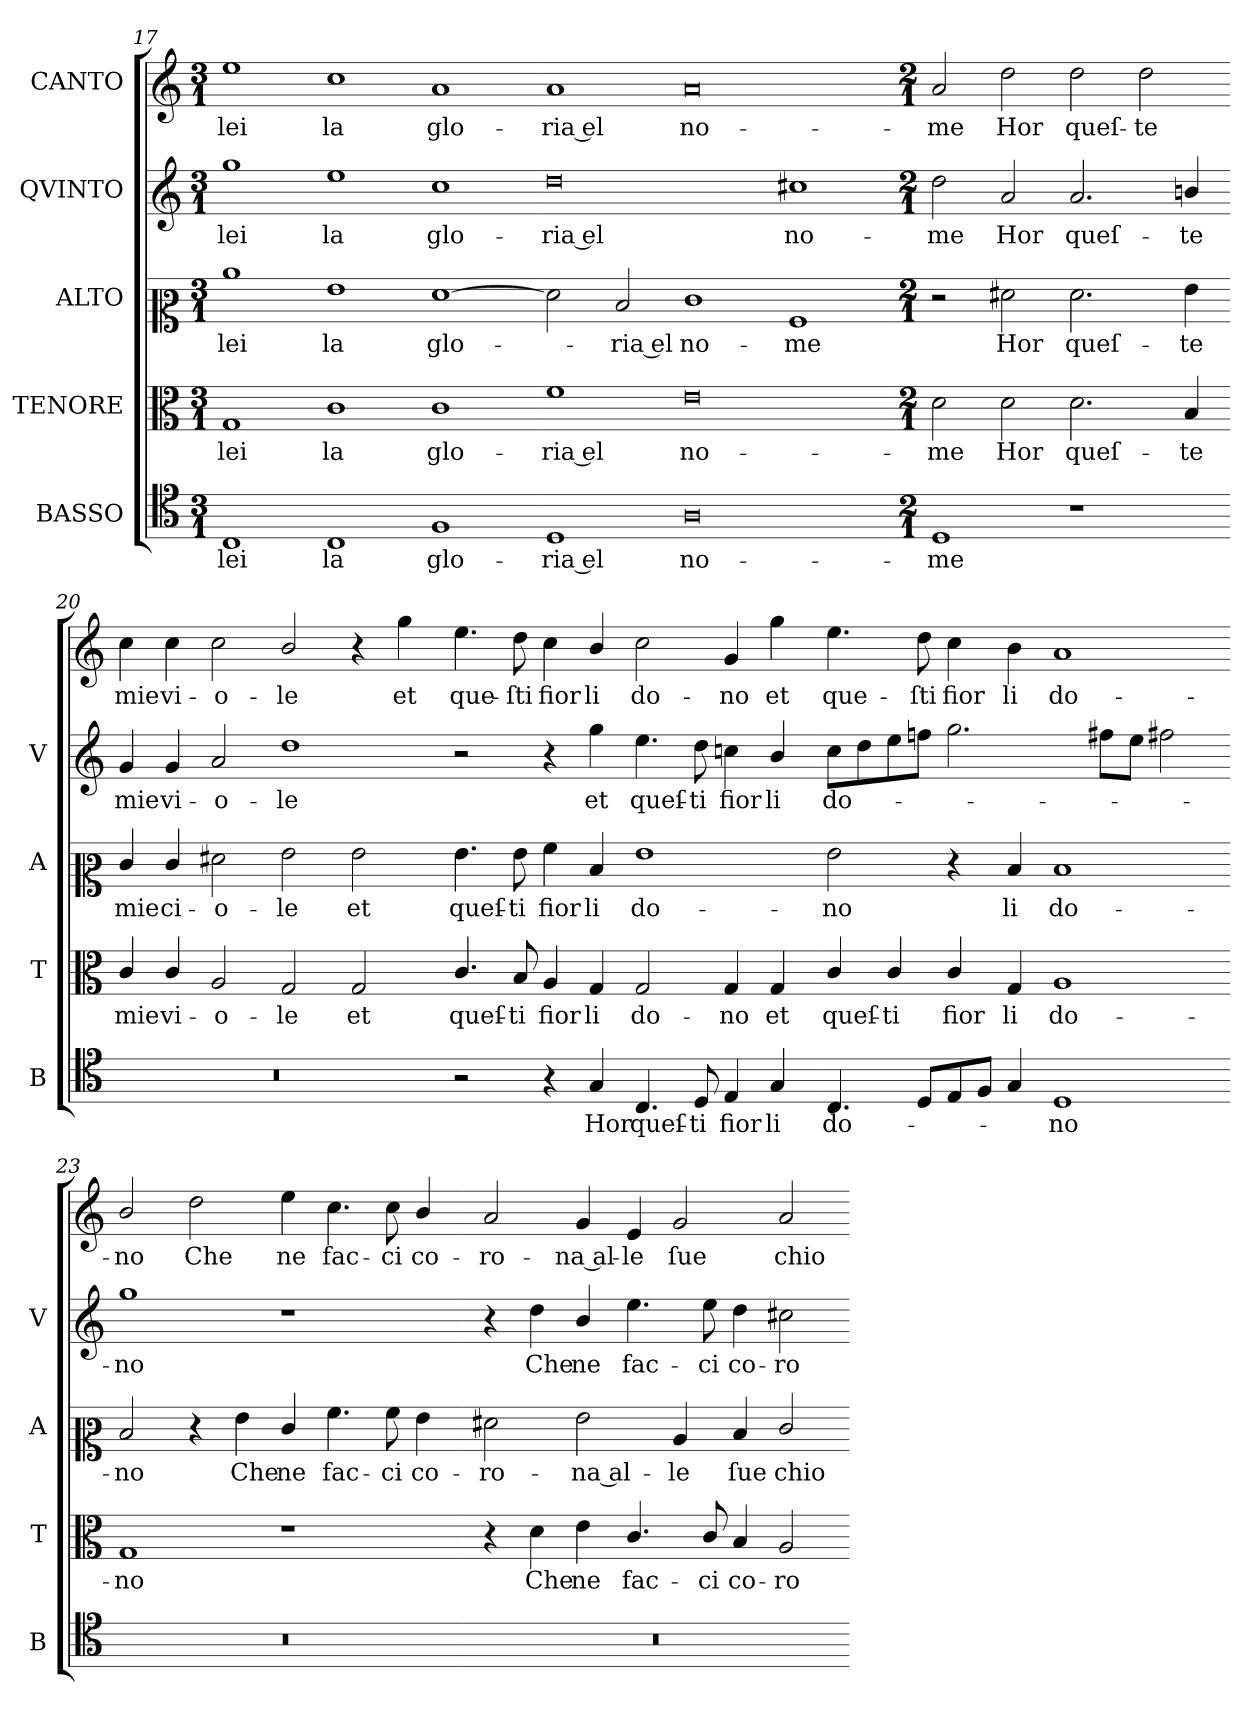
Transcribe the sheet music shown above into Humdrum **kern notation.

**kern	**text	**kern	**text	**kern	**text	**kern	**text	**kern	**text
*part5	*part5	*part4	*part4	*part3	*part3	*part2	*part2	*part1	*part1
*staff5	*staff5	*staff4	*staff4	*staff3	*staff3	*staff2	*staff2	*staff1	*staff1
*I"BASSO	*	*I"TENORE	*	*I"ALTO	*	*I"QVINTO	*	*I"CANTO	*
*I'B	*	*I'T	*	*I'A	*	*I'V	*	*	*
*clefC4	*	*clefC3	*	*clefC2	*	*clefG2	*	*clefG2	*
*k[]	*	*k[]	*	*k[]	*	*k[]	*	*k[]	*
*C:	*	*C:	*	*C:	*	*C:	*	*C:	*
*M3/1	*	*M3/1	*	*M3/1	*	*M3/1	*	*M3/1	*
=17	=17	=17	=17	=17	=17	=17	=17	=17	=17
1C	lei	1G	lei	1cc	lei	1gg	lei	1ee	lei
1C	la	1c	la	1g	la	1ee	la	1cc	la
1F	glo-	1c	glo-	[1f	glo-	1cc	glo-	1a	glo-
=18-	=18-	=18-	=18-	=18-	=18-	=18-	=18-	=18-	=18-
1D	ria el	1f	ria el	2f]	.	0dd	ria el	1a	ria el
.	.	.	.	2d/	ria el	.	.	.	.
0A	no-	0e	no-	1e	no-	.	.	0a	no-
.	.	.	.	1A	-me	1cc#X	no-	.	.
=19-	=19-	=19-	=19-	=19-	=19-	=19-	=19-	=19-	=19-
*M2/1	*	*M2/1	*	*M2/1	*	*M2/1	*	*M2/1	*
1D	-me	2d\	-me	2r	.	2dd\	-me	2a/	-me
.	.	2d\	Hor	2f#X\	Hor	2a/	Hor	2dd\	Hor
1r	.	2.d\	queſ-	2.f#\	queſ-	2.a/	queſ-	2dd\	queſ-
.	.	.	.	.	.	.	.	2dd\	-te
.	.	4B/	-te	4g\	-te	4bn/	-te	.	.
=20-	=20-	=20-	=20-	=20-	=20-	=20-	=20-	=20-	=20-
0r	.	4c/	mie	4e/	mie	4g/	mie	4cc\	mie
.	.	4c/	vi-	4e/	ci-	4g/	vi-	4cc\	vi-
.	.	2A/	-o-	2f#X\	-o-	2a/	-o-	2cc\	-o-
.	.	2G/	-le	2g\	-le	1dd	-le	2b/	-le
.	.	2G/	et	2g\	et	.	.	4r	.
.	.	.	.	.	.	.	.	4gg\	et
=21-	=21-	=21-	=21-	=21-	=21-	=21-	=21-	=21-	=21-
2r	.	4.c/	queſ-	4.g\	queſ-	2r	.	4.ee\	que-
.	.	8B/	-ti	8g\	-ti	.	.	8dd\	-ſti
4r	.	4A/	fior	4a\	fior	4r	.	4cc\	fior
4G/	Hor	4G/	li	4d/	li	4gg\	et	4b/	li
4.C/	queſ-	2G/	do-	1g	do-	4.ee\	queſ-	2cc\	do-
8D/	-ti	.	.	.	.	8dd\	-ti	.	.
4E/	fior	4G/	-no	.	.	4ccn\	fior	4g/	-no
!	!	!	!LO:LY:i	!	!	!	!	!	!LO:LY:i
4G/	li	4G/	et	.	.	4b/	li	4gg\	et
=22-	=22-	=22-	=22-	=22-	=22-	=22-	=22-	=22-	=22-
!	!	!	!LO:LY:i	!	!	!	!	!	!LO:LY:i
4.C/	do-	4c/	queſ-	2g\	-no	8cc\L	do-	4.ee\	que-
.	.	.	.	.	.	8dd\	.	.	.
!	!	!	!LO:LY:i	!	!	!	!	!	!
.	.	4c/	-ti	.	.	8ee\	.	.	.
!	!	!	!	!	!	!	!	!	!LO:LY:i
8D/L	.	.	.	.	.	8ffn\J	.	8dd\	-ſti
!	!	!	!LO:LY:i	!	!	!	!	!	!LO:LY:i
8E/	.	4c/	fior	4r	.	2.gg\	.	4cc\	fior
8F/J	.	.	.	.	.	.	.	.	.
!	!	!	!LO:LY:i	!	!	!	!	!	!LO:LY:i
4G/	.	4G/	li	4d/	li	.	.	4b\	li
!	!	!	!LO:LY:i	!	!	!	!	!	!LO:LY:i
1D	-no	1A	do-	1d	do-	.	.	1a	do-
.	.	.	.	.	.	8ff#X\L	.	.	.
.	.	.	.	.	.	8ee\J	.	.	.
.	.	.	.	.	.	2ff#X\	.	.	.
=23-	=23-	=23-	=23-	=23-	=23-	=23-	=23-	=23-	=23-
!	!	!	!LO:LY:i	!	!	!	!	!	!LO:LY:i
0r	.	1G	-no	2d/	-no	1gg	-no	2b/	-no
.	.	.	.	4r	.	.	.	2dd\	Che
.	.	.	.	4g\	Che	.	.	.	.
.	.	1r	.	4e/	ne	1r	.	4ee\	ne
.	.	.	.	4.a\	fac-	.	.	4.cc\	fac-
.	.	.	.	8a\	-ci	.	.	8cc\	-ci
.	.	.	.	4g\	co-	.	.	4b/	co-
=24-	=24-	=24-	=24-	=24-	=24-	=24-	=24-	=24-	=24-
0r	.	4r	.	2f#X\	-ro-	4r	.	2a/	-ro-
.	.	4d\	Che	.	.	4dd\	Che	.	.
.	.	4e\	ne	2g\	na al-	4b/	ne	4g/	na al-
.	.	4.c/	fac-	.	.	4.ee\	fac-	4e/	-le
.	.	.	.	4c/	-le	.	.	2g/	ſue
.	.	8c/	-ci	.	.	8ee\	-ci	.	.
.	.	4B/	co-	4d/	ſue	4dd\	co-	.	.
.	.	2A/	-ro-	2e/	chio-	2cc#X\	-ro-	2a/	chio-
=-	=-	=-	=-	=-	=-	=-	=-	=-	=-
*-	*-	*-	*-	*-	*-	*-	*-	*-	*-
